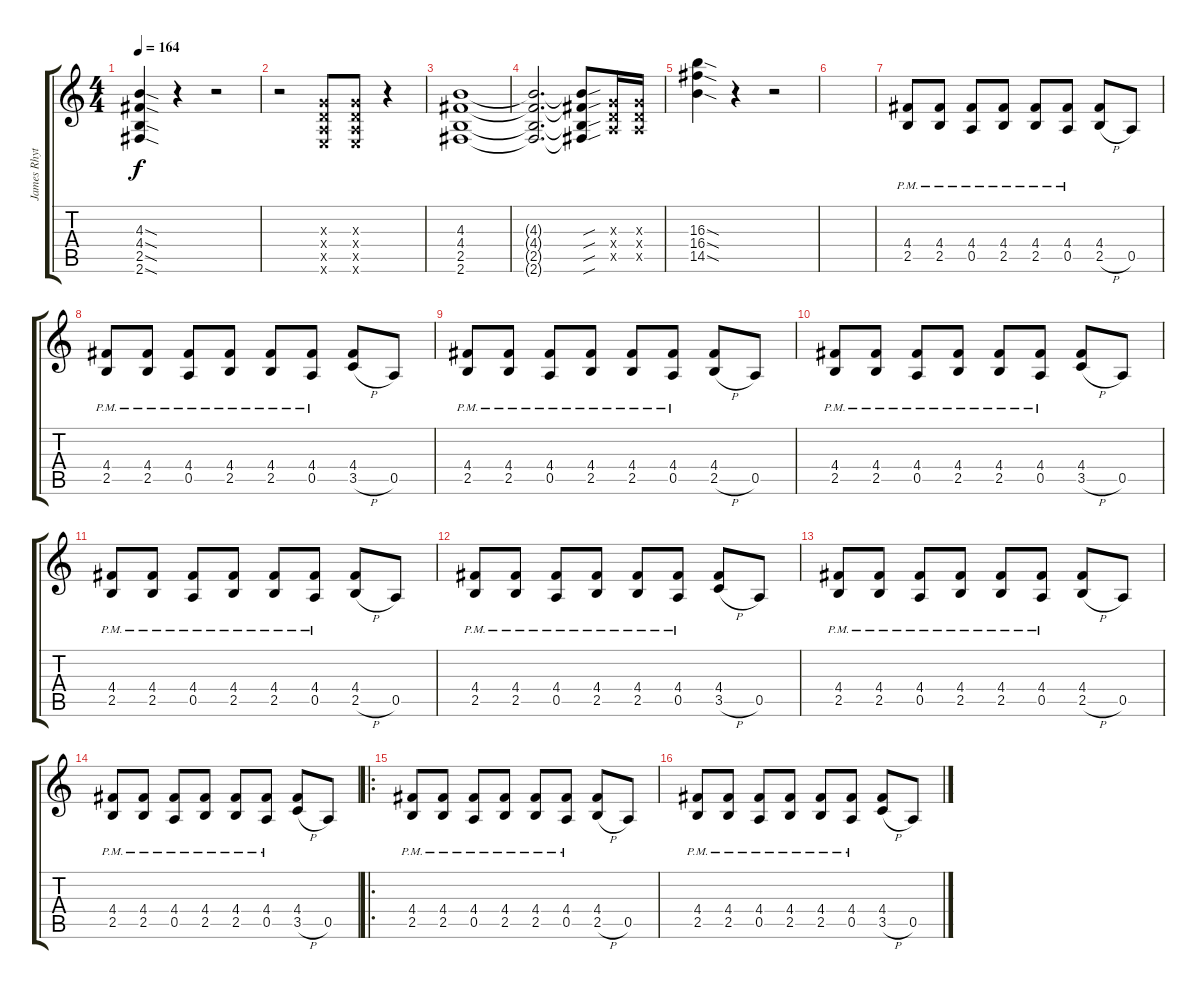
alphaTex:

\track ("James Rhythm" "James Rhyt") {instrument distortionguitar}
\staff {score tabs}
\tuning (E4 B3 G3 D3 A2 E2) {hide}
\ts (4 4)
\tempo 164
\clef g2
\ks c
(4.3{sod} 4.4{sod} 2.5{sod} 2.6{sod}).4{dy f} r.4 r.2 |
r.2 (0.3{x} 0.4{x} 0.5{x} 0.6{x}).8 (0.3{x} 0.4{x} 0.5{x} 0.6{x}).8 r.4 |
(4.3 4.4 2.5 2.6).1 |
(4.3{t} 4.4{t} 2.5{t} 2.6{t}).2{d} (4.3{sou t} 4.4{sou t} 2.5{sou t} 2.6{sou t}).8 (0.3{x} 0.4{x} 0.5{x}).16 (0.3{x} 0.4{x} 0.5{x}).16 |
(16.3{sod} 16.4{sod} 14.5{sod}).4 r.4 r.2 |
|
(4.4{pm} 2.5{pm}).8 (4.4{pm} 2.5{pm}).8 (4.4{pm} 0.5{pm}).8 (4.4{pm} 2.5{pm}).8 (4.4{pm} 2.5{pm}).8 (4.4{pm} 0.5{pm}).8 (4.4 2.5{h}).8 0.5.8 |
(4.4{pm} 2.5{pm}).8 (4.4{pm} 2.5{pm}).8 (4.4{pm} 0.5{pm}).8 (4.4{pm} 2.5{pm}).8 (4.4{pm} 2.5{pm}).8 (4.4{pm} 0.5{pm}).8 (4.4 3.5{h}).8 0.5.8 |
(4.4{pm} 2.5{pm}).8 (4.4{pm} 2.5{pm}).8 (4.4{pm} 0.5{pm}).8 (4.4{pm} 2.5{pm}).8 (4.4{pm} 2.5{pm}).8 (4.4{pm} 0.5{pm}).8 (4.4 2.5{h}).8 0.5.8 |
(4.4{pm} 2.5{pm}).8 (4.4{pm} 2.5{pm}).8 (4.4{pm} 0.5{pm}).8 (4.4{pm} 2.5{pm}).8 (4.4{pm} 2.5{pm}).8 (4.4{pm} 0.5{pm}).8 (4.4 3.5{h}).8 0.5.8 |
(4.4{pm} 2.5{pm}).8 (4.4{pm} 2.5{pm}).8 (4.4{pm} 0.5{pm}).8 (4.4{pm} 2.5{pm}).8 (4.4{pm} 2.5{pm}).8 (4.4{pm} 0.5{pm}).8 (4.4 2.5{h}).8 0.5.8 |
(4.4{pm} 2.5{pm}).8 (4.4{pm} 2.5{pm}).8 (4.4{pm} 0.5{pm}).8 (4.4{pm} 2.5{pm}).8 (4.4{pm} 2.5{pm}).8 (4.4{pm} 0.5{pm}).8 (4.4 3.5{h}).8 0.5.8 |
(4.4{pm} 2.5{pm}).8 (4.4{pm} 2.5{pm}).8 (4.4{pm} 0.5{pm}).8 (4.4{pm} 2.5{pm}).8 (4.4{pm} 2.5{pm}).8 (4.4{pm} 0.5{pm}).8 (4.4 2.5{h}).8 0.5.8 |
(4.4{pm} 2.5{pm}).8 (4.4{pm} 2.5{pm}).8 (4.4{pm} 0.5{pm}).8 (4.4{pm} 2.5{pm}).8 (4.4{pm} 2.5{pm}).8 (4.4{pm} 0.5{pm}).8 (4.4 3.5{h}).8 0.5.8 |
\ro
(4.4{pm} 2.5{pm}).8 (4.4{pm} 2.5{pm}).8 (4.4{pm} 0.5{pm}).8 (4.4{pm} 2.5{pm}).8 (4.4{pm} 2.5{pm}).8 (4.4{pm} 0.5{pm}).8 (4.4 2.5{h}).8 0.5.8 |
(4.4{pm} 2.5{pm}).8 (4.4{pm} 2.5{pm}).8 (4.4{pm} 0.5{pm}).8 (4.4{pm} 2.5{pm}).8 (4.4{pm} 2.5{pm}).8 (4.4{pm} 0.5{pm}).8 (4.4 3.5{h}).8 0.5.8
